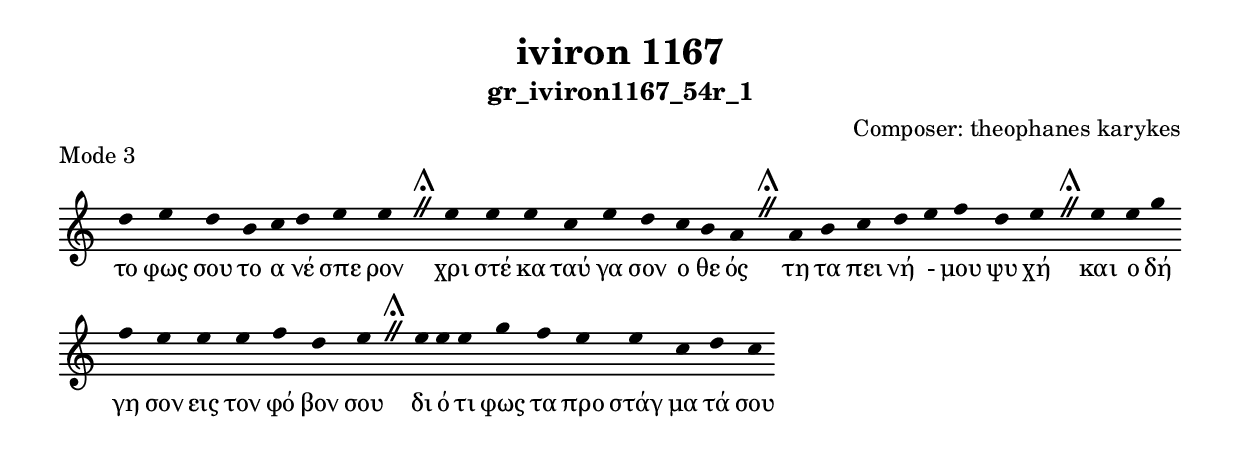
\include "gregorian.ly"

	\header {
 	  title = "iviron 1167"
	  subtitle = "gr_iviron1167_54r_1"
	  composer = "Composer: theophanes karykes"
	  piece = "Mode 3"
	}

	chant = {
	  d''4 e''4 d''4 b'4 c''4 d''4 e''4 e''4 \divisioMaior
 e''4 e''4 e''4 c''4 e''4 d''4 c''4 b'4 a'4 \divisioMaior
 a'4 b'4 c''4 d''4 e''4 f''4 d''4 e''4 \divisioMaior
 e''4 e''4 g''4 f''4 e''4 e''4 e''4 f''4 d''4 e''4 \divisioMaior
 e''4 e''4 e''4 g''4 f''4 e''4 e''4 c''4 d''4 c''4\finalis
	}

	verba = \lyricmode {το φως σου το α νέ σπε ρον 
χρι στέ κα ταύ γα σον ο θε ός 
τη τα πει νή - μου ψυ χή 
και ο δή γη σον εις τον φό βον σου 
δι ό τι φως τα προ στάγ μα τά σου 
	}


	\score {
	  \new Staff <<
	  \new Voice = "melody" \chant
	  \new Lyrics = "one" \lyricsto melody \verba
	  >>
	  \layout {
	    \context {
	      \Staff
	      \remove "Time_signature_engraver"
	      \remove "Bar_engraver"
	    }
	    \context {
	      \Voice
	      \remove "Stem_engraver"
	    }
	  }
	}